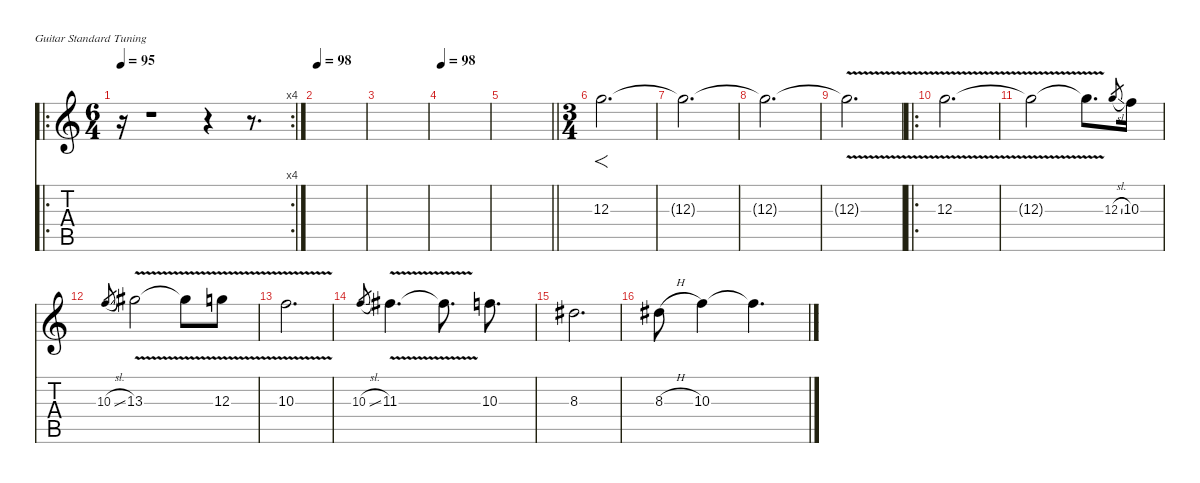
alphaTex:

\defaultSystemsLayout 4
\hideDynamics
\bracketExtendMode nobrackets
\singleTrackTrackNamePolicy hidden
\multiTrackTrackNamePolicy hidden
\firstSystemTrackNameMode fullname
\firstSystemTrackNameOrientation horizontal
\otherSystemsTrackNameOrientation horizontal
\track ("Lead Guitar" "od.guit.") {instrument overdrivenguitar}
\staff {score tabs}
\tuning (E4 B3 G3 D3 A2 E2)
\ro
\rc 4
\ts (6 4)
\tempo 95
\clef g2
\ks c
r.16{dy ff beam Down} r.1{beam Down} r.4{beam Down} r.8{d beam Down} |
\tempo 98
|
|
\tempo 98
|
\barLineRight lightlight
|
\ts (3 4)
\beaming (8 2 2 2)
12.3.2{f d dy fff beam Down} |
12.3{t}.2{d dy f beam Down} |
12.3{t}.2{d beam Down} |
12.3{v t}.2{d beam Down} |
\ro
12.3{v}.2{d dy ff beam Down} |
12.3{v t}.2{dy f beam Down} 12.3{v t}.8{d beam Down} 12.3{sl}.8{gr dy p beam Up} 10.3.16{dy mp beam Down} |
10.3{sl}.8{gr dy f beam Up} 13.3{v acc #}.2{dy ff beam Down} 13.3{v t acc #}.8{dy f beam Down} 12.3{v}.8{dy ff beam Down} |
10.3{v}.2{d beam Down} |
10.3{sl}.8{gr dy f beam Up} 11.3{v acc #}.4{d dy ff beam Down} 11.3{v t acc #}.8{d dy f beam Down} 10.3.8{d dy ff beam Down} |
8.3{acc #}.2{d beam Down} |
8.3{h acc #}.8{beam Down} 10.3.4{beam Down} 10.3{t}.4{d dy f beam Down}
